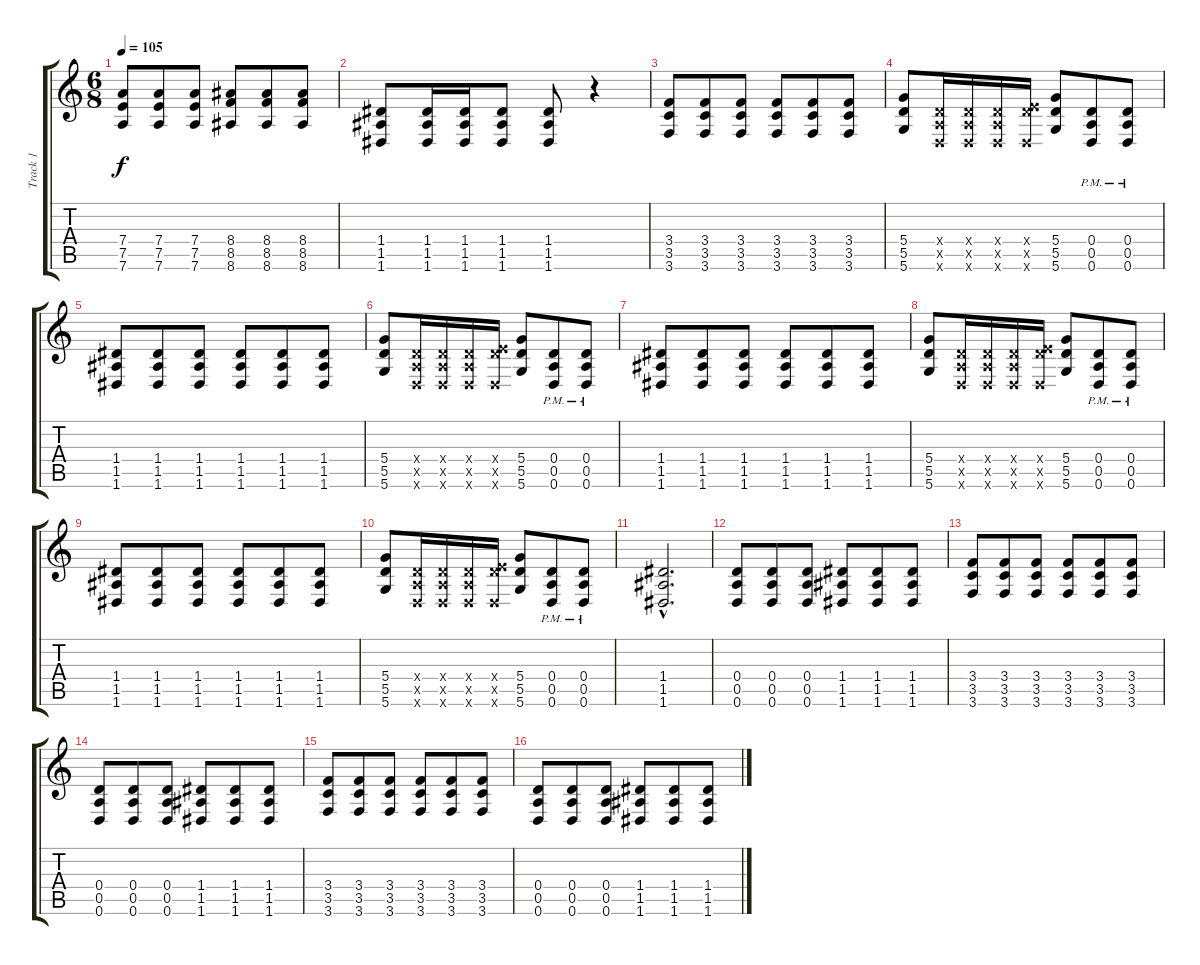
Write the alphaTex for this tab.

\track ("Track 1" "Track 1") {instrument electricguitarjazz}
\staff {score tabs}
\tuning (E4 B3 G3 D3 A2 D2) {hide}
\ts (6 8)
\tempo 105
\clef g2
\ks c
(7.4 7.5 7.6).8{dy f} (7.4 7.5 7.6).8 (7.4 7.5 7.6).8 (8.4 8.5 8.6).8 (8.4 8.5 8.6).8 (8.4 8.5 8.6).8 |
(1.4 1.5 1.6).8 (1.4 1.5 1.6).16 (1.4 1.5 1.6).16 (1.4 1.5 1.6).8 (1.4 1.5 1.6).8 r.4 |
(3.4 3.5 3.6).8 (3.4 3.5 3.6).8 (3.4 3.5 3.6).8 (3.4 3.5 3.6).8 (3.4 3.5 3.6).8 (3.4 3.5 3.6).8 |
(5.4 5.5 5.6).8{volume 14 instrument overdrivenguitar} (0.4{x} 0.5{x} 0.6{x}).16 (0.4{x} 0.5{x} 0.6{x}).16 (0.4{x} 0.5{x} 0.6{x}).16 (0.4{x} 7.5{x} 0.6{x}).16 (5.4 5.5 5.6).8 (0.4{pm} 0.5{pm} 0.6{pm}).8 (0.4{pm} 0.5{pm} 0.6{pm}).8 |
(1.4 1.5 1.6).8 (1.4 1.5 1.6).8 (1.4 1.5 1.6).8 (1.4 1.5 1.6).8 (1.4 1.5 1.6).8 (1.4 1.5 1.6).8 |
(5.4 5.5 5.6).8 (0.4{x} 0.5{x} 0.6{x}).16 (0.4{x} 0.5{x} 0.6{x}).16 (0.4{x} 0.5{x} 0.6{x}).16 (0.4{x} 7.5{x} 0.6{x}).16 (5.4 5.5 5.6).8 (0.4{pm} 0.5{pm} 0.6{pm}).8 (0.4{pm} 0.5{pm} 0.6{pm}).8 |
(1.4 1.5 1.6).8 (1.4 1.5 1.6).8 (1.4 1.5 1.6).8 (1.4 1.5 1.6).8 (1.4 1.5 1.6).8 (1.4 1.5 1.6).8 |
(5.4 5.5 5.6).8 (0.4{x} 0.5{x} 0.6{x}).16 (0.4{x} 0.5{x} 0.6{x}).16 (0.4{x} 0.5{x} 0.6{x}).16 (0.4{x} 7.5{x} 0.6{x}).16 (5.4 5.5 5.6).8 (0.4{pm} 0.5{pm} 0.6{pm}).8 (0.4{pm} 0.5{pm} 0.6{pm}).8 |
(1.4 1.5 1.6).8 (1.4 1.5 1.6).8 (1.4 1.5 1.6).8 (1.4 1.5 1.6).8 (1.4 1.5 1.6).8 (1.4 1.5 1.6).8 |
(5.4 5.5 5.6).8 (0.4{x} 0.5{x} 0.6{x}).16 (0.4{x} 0.5{x} 0.6{x}).16 (0.4{x} 0.5{x} 0.6{x}).16 (0.4{x} 7.5{x} 0.6{x}).16 (5.4 5.5 5.6).8 (0.4{pm} 0.5{pm} 0.6{pm}).8 (0.4{pm} 0.5{pm} 0.6{pm}).8 |
(1.4{hac} 1.5{hac} 1.6{hac}).2{d} |
(0.4 0.5 0.6).8 (0.4 0.5 0.6).8 (0.4 0.5 0.6).8 (1.4 1.5 1.6).8 (1.4 1.5 1.6).8 (1.4 1.5 1.6).8 |
(3.4 3.5 3.6).8 (3.4 3.5 3.6).8 (3.4 3.5 3.6).8 (3.4 3.5 3.6).8 (3.4 3.5 3.6).8 (3.4 3.5 3.6).8 |
(0.4 0.5 0.6).8 (0.4 0.5 0.6).8 (0.4 0.5 0.6).8 (1.4 1.5 1.6).8 (1.4 1.5 1.6).8 (1.4 1.5 1.6).8 |
(3.4 3.5 3.6).8 (3.4 3.5 3.6).8 (3.4 3.5 3.6).8 (3.4 3.5 3.6).8 (3.4 3.5 3.6).8 (3.4 3.5 3.6).8 |
(0.4 0.5 0.6).8 (0.4 0.5 0.6).8 (0.4 0.5 0.6).8 (1.4 1.5 1.6).8 (1.4 1.5 1.6).8 (1.4 1.5 1.6).8
